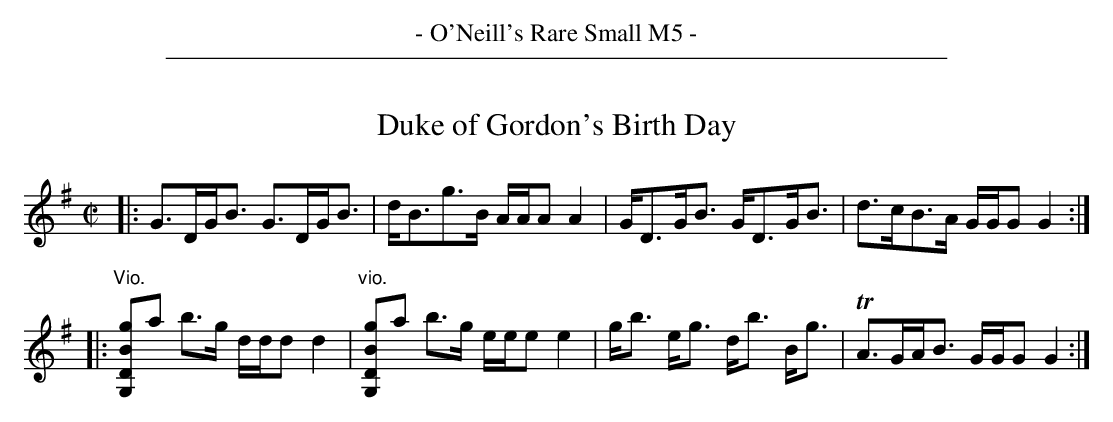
X:1
T: Duke of Gordon's Birth Day
M: C|
L: 1/8
K: G
|:\
G>DG<B G>DG<B | d<Bg>B A/A/A A2 |\
G<DG<B G<DG<B | d>cB>A G/G/G G2 ::
"^Vio."[gBDG,]a b>g d/d/d d2 | "^vio."[gBDG,]a b>g e/e/e e2 |\
g<b e<g d<b B<g | TA>GA<B G/G/G G2 :|
